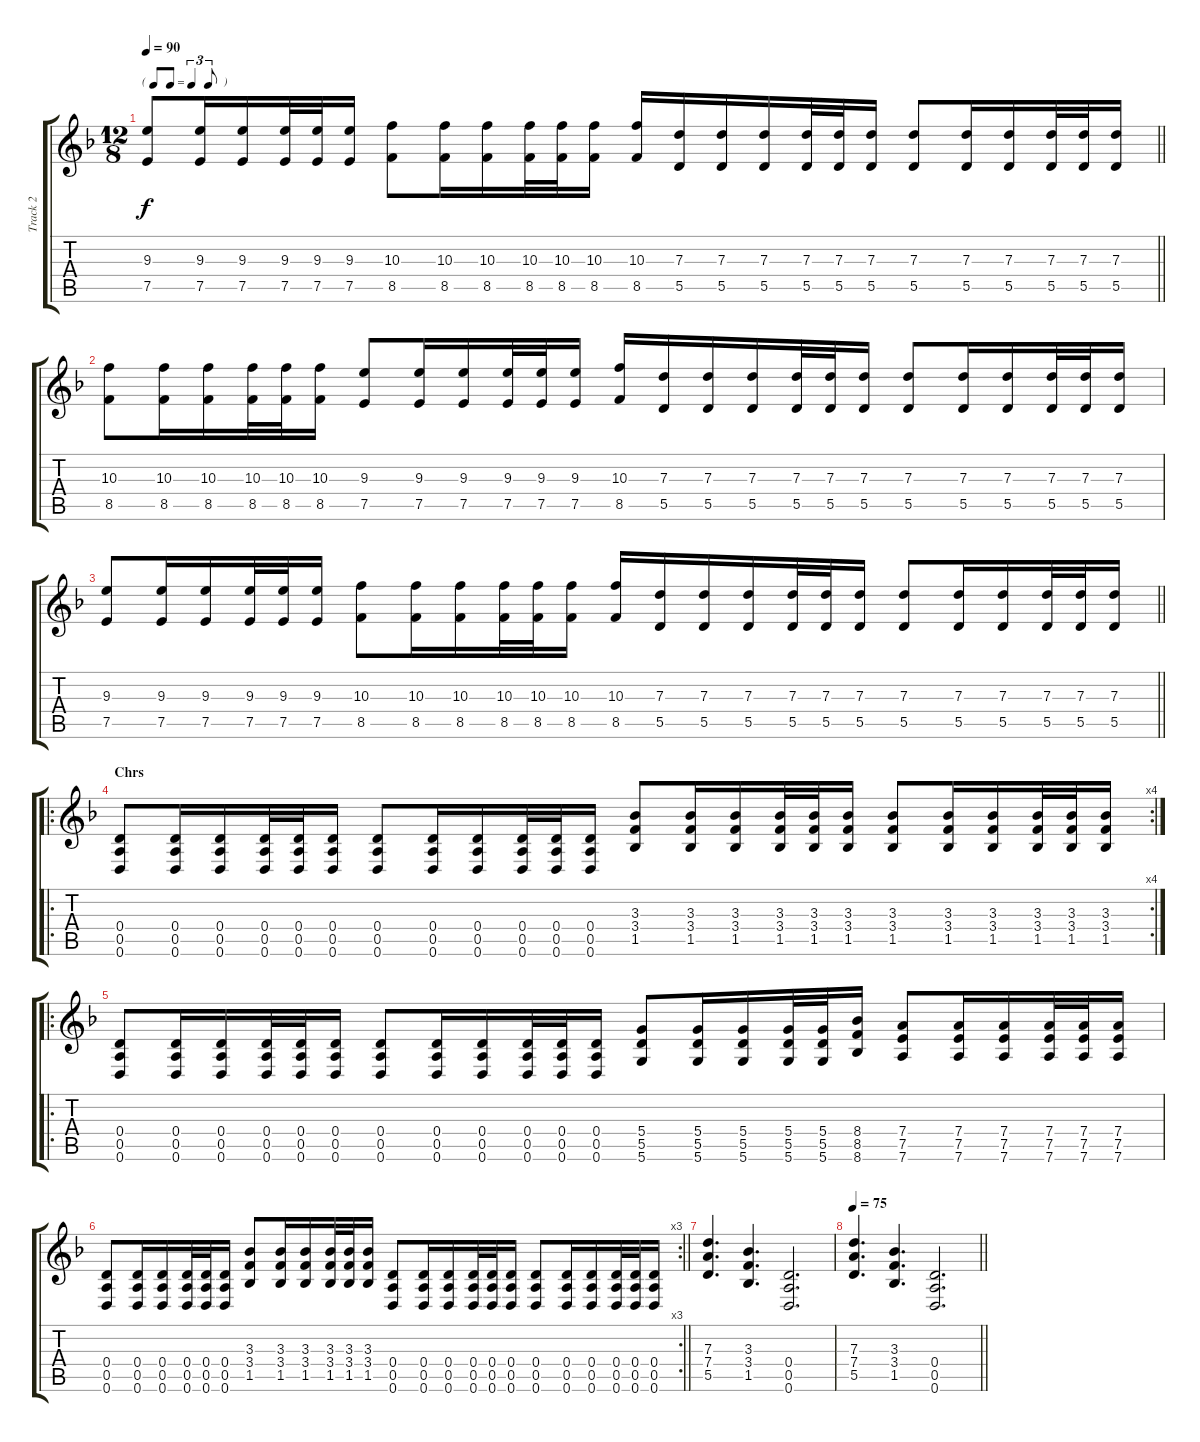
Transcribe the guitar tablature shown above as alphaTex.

\track ("Track 2" "Track 2") {instrument distortionguitar}
\staff {score tabs}
\tuning (E4 B3 G3 D3 A2 D2) {hide}
\ts (12 8)
\tf triplet8th
\tempo 90
\clef g2
\barLineRight lightlight
\ks dminor
(9.3 7.5).8{dy f} (9.3 7.5).16 (9.3 7.5).16 (9.3 7.5).32 (9.3 7.5).32 (9.3 7.5).16 (10.3 8.5).8 (10.3 8.5).16 (10.3 8.5).16 (10.3 8.5).32 (10.3 8.5).32 (10.3 8.5).16 (10.3 8.5).16 (7.3 5.5).16 (7.3 5.5).16 (7.3 5.5).16 (7.3 5.5).32 (7.3 5.5).32 (7.3 5.5).16 (7.3 5.5).8 (7.3 5.5).16 (7.3 5.5).16 (7.3 5.5).32 (7.3 5.5).32 (7.3 5.5).16 |
(10.3 8.5).8 (10.3 8.5).16 (10.3 8.5).16 (10.3 8.5).32 (10.3 8.5).32 (10.3 8.5).16 (9.3 7.5).8 (9.3 7.5).16 (9.3 7.5).16 (9.3 7.5).32 (9.3 7.5).32 (9.3 7.5).16 (10.3 8.5).16 (7.3 5.5).16 (7.3 5.5).16 (7.3 5.5).16 (7.3 5.5).32 (7.3 5.5).32 (7.3 5.5).16 (7.3 5.5).8 (7.3 5.5).16 (7.3 5.5).16 (7.3 5.5).32 (7.3 5.5).32 (7.3 5.5).16 |
\barLineRight lightlight
(9.3 7.5).8 (9.3 7.5).16 (9.3 7.5).16 (9.3 7.5).32 (9.3 7.5).32 (9.3 7.5).16 (10.3 8.5).8 (10.3 8.5).16 (10.3 8.5).16 (10.3 8.5).32 (10.3 8.5).32 (10.3 8.5).16 (10.3 8.5).16 (7.3 5.5).16 (7.3 5.5).16 (7.3 5.5).16 (7.3 5.5).32 (7.3 5.5).32 (7.3 5.5).16 (7.3 5.5).8 (7.3 5.5).16 (7.3 5.5).16 (7.3 5.5).32 (7.3 5.5).32 (7.3 5.5).16 |
\ro
\rc 4
\section ("" "Chrs")
(0.4 0.5 0.6).8 (0.4 0.5 0.6).16 (0.4 0.5 0.6).16 (0.4 0.5 0.6).32 (0.4 0.5 0.6).32 (0.4 0.5 0.6).16 (0.4 0.5 0.6).8 (0.4 0.5 0.6).16 (0.4 0.5 0.6).16 (0.4 0.5 0.6).32 (0.4 0.5 0.6).32 (0.4 0.5 0.6).16 (3.3 3.4 1.5).8 (3.3 3.4 1.5).16 (3.3 3.4 1.5).16 (3.3 3.4 1.5).32 (3.3 3.4 1.5).32 (3.3 3.4 1.5).16 (3.3 3.4 1.5).8 (3.3 3.4 1.5).16 (3.3 3.4 1.5).16 (3.3 3.4 1.5).32 (3.3 3.4 1.5).32 (3.3 3.4 1.5).16 |
\ro
(0.4 0.5 0.6).8 (0.4 0.5 0.6).16 (0.4 0.5 0.6).16 (0.4 0.5 0.6).32 (0.4 0.5 0.6).32 (0.4 0.5 0.6).16 (0.4 0.5 0.6).8 (0.4 0.5 0.6).16 (0.4 0.5 0.6).16 (0.4 0.5 0.6).32 (0.4 0.5 0.6).32 (0.4 0.5 0.6).16 (5.4 5.5 5.6).8 (5.4 5.5 5.6).16 (5.4 5.5 5.6).16 (5.4 5.5 5.6).32 (5.4 5.5 5.6).32 (8.4 8.5 8.6).16 (7.4 7.5 7.6).8 (7.4 7.5 7.6).16 (7.4 7.5 7.6).16 (7.4 7.5 7.6).32 (7.4 7.5 7.6).32 (7.4 7.5 7.6).16 |
\rc 3
\barLineRight lightlight
(0.4 0.5 0.6).8 (0.4 0.5 0.6).16 (0.4 0.5 0.6).16 (0.4 0.5 0.6).32 (0.4 0.5 0.6).32 (0.4 0.5 0.6).16 (3.3 3.4 1.5).8 (3.3 3.4 1.5).16 (3.3 3.4 1.5).16 (3.3 3.4 1.5).32 (3.3 3.4 1.5).32 (3.3 3.4 1.5).16 (0.4 0.5 0.6).8 (0.4 0.5 0.6).16 (0.4 0.5 0.6).16 (0.4 0.5 0.6).32 (0.4 0.5 0.6).32 (0.4 0.5 0.6).16 (0.4 0.5 0.6).8 (0.4 0.5 0.6).16 (0.4 0.5 0.6).16 (0.4 0.5 0.6).32 (0.4 0.5 0.6).32 (0.4 0.5 0.6).16 |
(7.3 7.4 5.5).4{d} (3.3 3.4 1.5).4{d} (0.4 0.5 0.6).2{d} |
\tempo 75
\barLineRight lightlight
(7.3 7.4 5.5).4{d} (3.3 3.4 1.5).4{d} (0.4 0.5 0.6).2{d}
